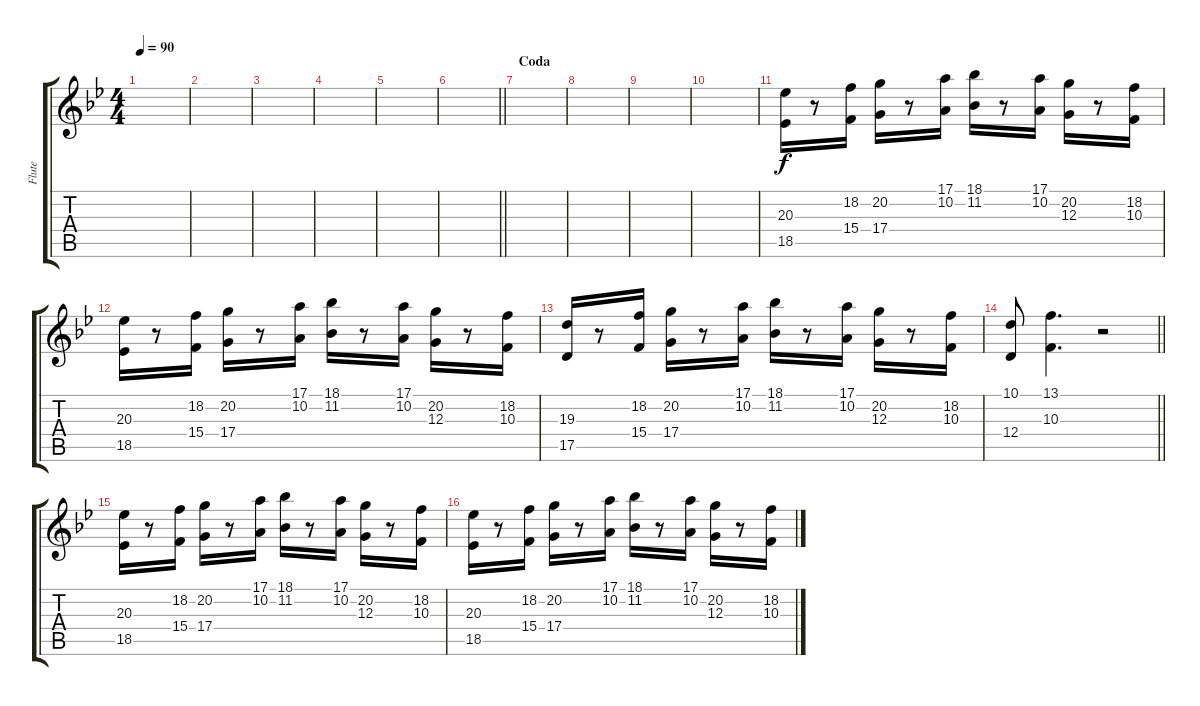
\track ("Flute" "Flute") {instrument flute}
\staff {score tabs}
\tuning (E4 B3 G3 D3 A2 E2) {hide}
\ts (4 4)
\tempo 90
\clef g2
\ks bb
|
|
|
|
|
\barLineRight lightlight
|
\section ("" "Coda")
|
|
|
|
(20.3 18.5).16 r.8 (18.2 15.4).16 (20.2 17.4).16 r.8 (17.1 10.2).16 (18.1 11.2).16 r.8 (17.1 10.2).16 (20.2 12.3).16 r.8 (18.2 10.3).16 |
(20.3 18.5).16 r.8 (18.2 15.4).16 (20.2 17.4).16 r.8 (17.1 10.2).16 (18.1 11.2).16 r.8 (17.1 10.2).16 (20.2 12.3).16 r.8 (18.2 10.3).16 |
(19.3 17.5).16 r.8 (18.2 15.4).16 (20.2 17.4).16 r.8 (17.1 10.2).16 (18.1 11.2).16 r.8 (17.1 10.2).16 (20.2 12.3).16 r.8 (18.2 10.3).16 |
\barLineRight lightlight
(10.1 12.4).8 (13.1 10.3).4{d} r.2 |
(20.3 18.5).16 r.8 (18.2 15.4).16 (20.2 17.4).16 r.8 (17.1 10.2).16 (18.1 11.2).16 r.8 (17.1 10.2).16 (20.2 12.3).16 r.8 (18.2 10.3).16 |
(20.3 18.5).16 r.8 (18.2 15.4).16 (20.2 17.4).16 r.8 (17.1 10.2).16 (18.1 11.2).16 r.8 (17.1 10.2).16 (20.2 12.3).16 r.8 (18.2 10.3).16
